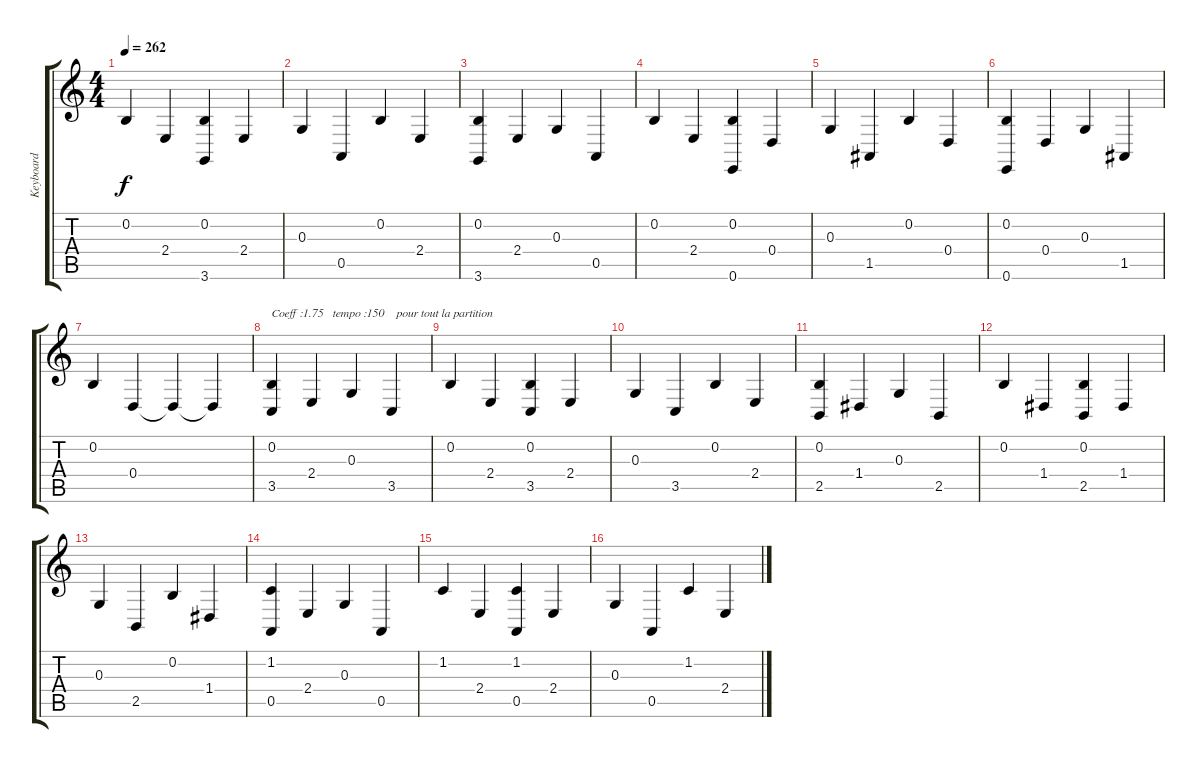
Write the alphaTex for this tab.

\track ("Keyboard" "Keyboard") {instrument acousticgrandpiano}
\staff {score tabs}
\tuning (E4 B3 G3 D3 A2 E2) {hide}
\ts (4 4)
\tempo 262
\clef g2
\ks c
0.2.4{dy f} 2.4.4 (0.2 3.6).4 2.4.4 |
0.3.4 0.5.4 0.2.4 2.4.4 |
(0.2 3.6).4 2.4.4 0.3.4 0.5.4 |
0.2.4 2.4.4 (0.2 0.6).4 0.4.4 |
0.3.4 1.5.4 0.2.4 0.4.4 |
(0.2 0.6).4 0.4.4 0.3.4 1.5.4 |
0.2.4 0.4.4 0.4{t}.4 0.4{t}.4 |
(0.2 3.5).4{txt "Coeff :1.75   tempo :150    pour tout la partition"} 2.4.4 0.3.4 3.5.4 |
0.2.4 2.4.4 (0.2 3.5).4 2.4.4 |
0.3.4 3.5.4 0.2.4 2.4.4 |
(0.2 2.5).4 1.4.4 0.3.4 2.5.4 |
0.2.4 1.4.4 (0.2 2.5).4 1.4.4 |
0.3.4 2.5.4 0.2.4 1.4.4 |
(1.2 0.5).4 2.4.4 0.3.4 0.5.4 |
1.2.4 2.4.4 (1.2 0.5).4 2.4.4 |
0.3.4 0.5.4 1.2.4 2.4.4
